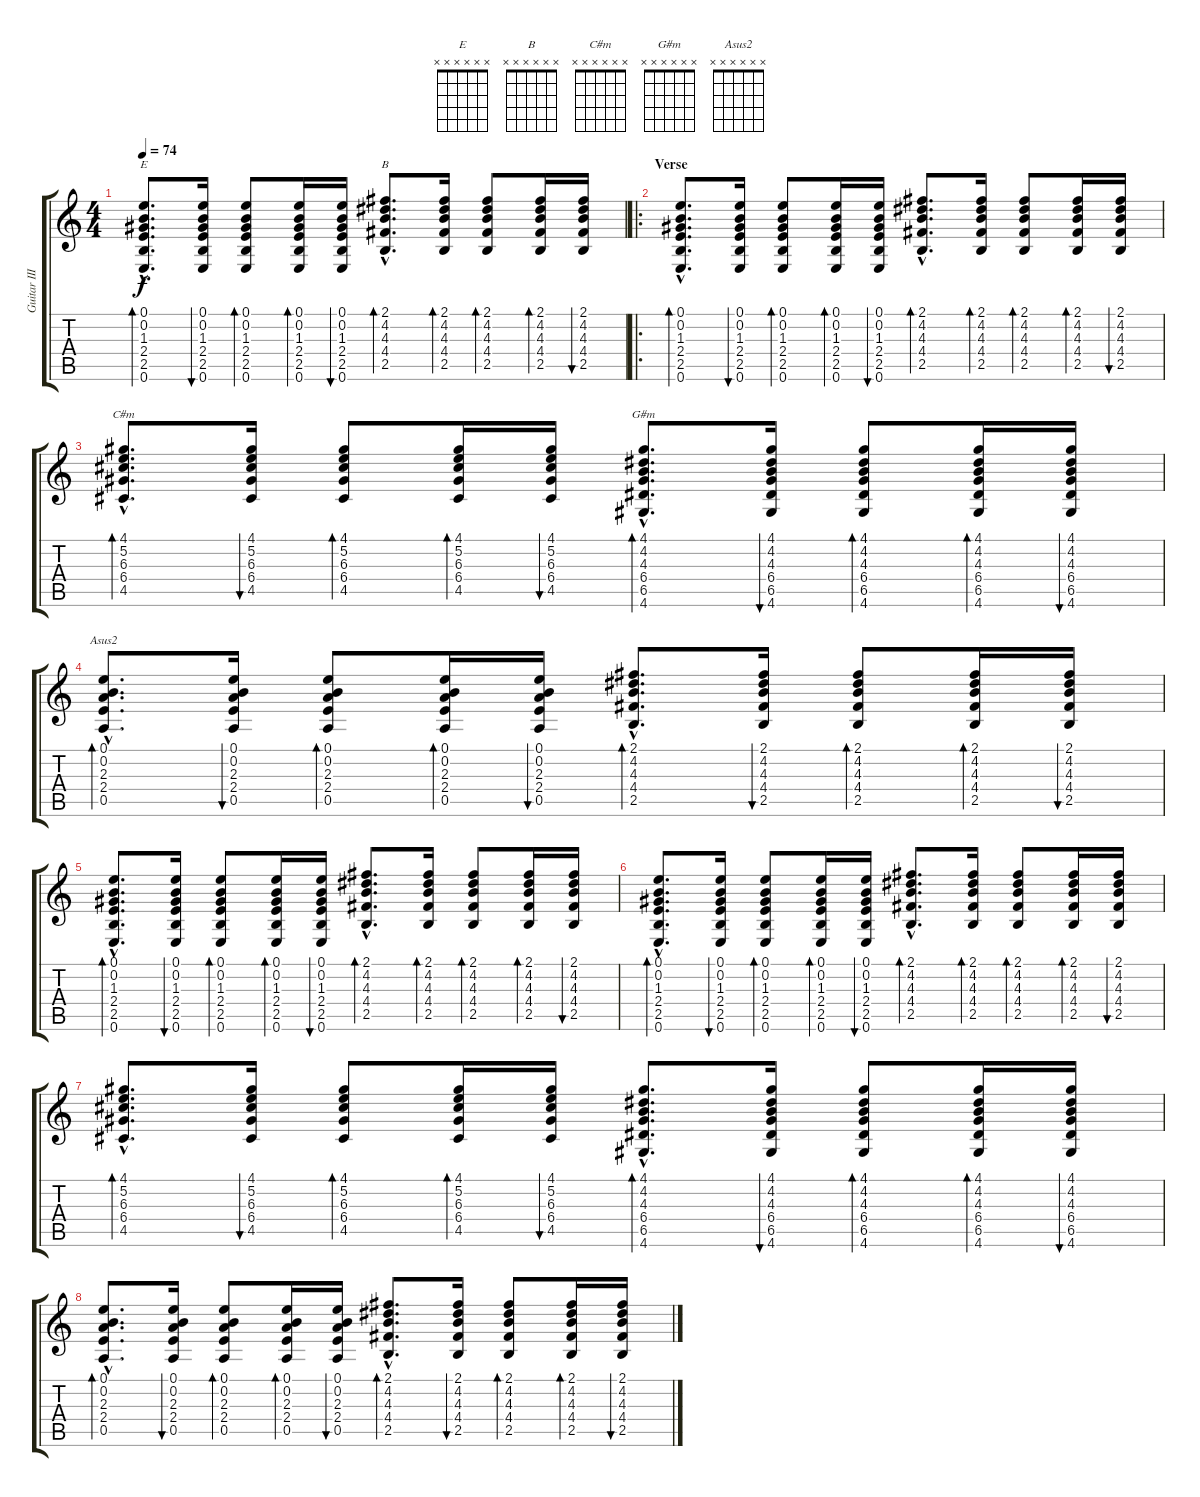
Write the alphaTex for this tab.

\track ("Guitar III" "Guitar III") {instrument acousticguitarsteel}
\staff {score tabs}
\tuning (E4 B3 G3 D3 A2 E2) {hide}
\chord ("E" x x x x x x)
\chord ("B" x x x x x x)
\chord ("C#m" x x x x x x)
\chord ("G#m" x x x x x x)
\chord ("Asus2" x x x x x x)
\ts (4 4)
\tempo 74
\clef g2
\ks c
(0.1{hac} 0.2{hac} 1.3{hac} 2.4{hac} 2.5{hac} 0.6{hac}).8{d bd 60 ch "E" dy f} (0.1 0.2 1.3 2.4 2.5 0.6).16{bu 60} (0.1 0.2 1.3 2.4 2.5 0.6).8{bd 60} (0.1 0.2 1.3 2.4 2.5 0.6).16{bd 60} (0.1 0.2 1.3 2.4 2.5 0.6).16{bu 60} (2.1{hac} 4.2{hac} 4.3{hac} 4.4{hac} 2.5{hac}).8{d bd 60 ch "B"} (2.1 4.2 4.3 4.4 2.5).16{bd 60} (2.1 4.2 4.3 4.4 2.5).8{bd 60} (2.1 4.2 4.3 4.4 2.5).16{bd 60} (2.1 4.2 4.3 4.4 2.5).16{bu 60} |
\ro
\section ("" "Verse")
(0.1{hac} 0.2{hac} 1.3{hac} 2.4{hac} 2.5{hac} 0.6{hac}).8{d bd 60} (0.1 0.2 1.3 2.4 2.5 0.6).16{bu 60} (0.1 0.2 1.3 2.4 2.5 0.6).8{bd 60} (0.1 0.2 1.3 2.4 2.5 0.6).16{bd 60} (0.1 0.2 1.3 2.4 2.5 0.6).16{bu 60} (2.1{hac} 4.2{hac} 4.3{hac} 4.4{hac} 2.5{hac}).8{d bd 60} (2.1 4.2 4.3 4.4 2.5).16{bd 60} (2.1 4.2 4.3 4.4 2.5).8{bd 60} (2.1 4.2 4.3 4.4 2.5).16{bd 60} (2.1 4.2 4.3 4.4 2.5).16{bu 60} |
(4.1{hac} 5.2{hac} 6.3{hac} 6.4{hac} 4.5{hac}).8{d bd 60 ch "C#m"} (4.1 5.2 6.3 6.4 4.5).16{bu 60} (4.1 5.2 6.3 6.4 4.5).8{bd 60} (4.1 5.2 6.3 6.4 4.5).16{bd 60} (4.1 5.2 6.3 6.4 4.5).16{bu 60} (4.1{hac} 4.2{hac} 4.3{hac} 6.4{hac} 6.5{hac} 4.6{hac}).8{d bd 60 ch "G#m"} (4.1 4.2 4.3 6.4 6.5 4.6).16{bu 60} (4.1 4.2 4.3 6.4 6.5 4.6).8{bd 60} (4.1 4.2 4.3 6.4 6.5 4.6).16{bd 60} (4.1 4.2 4.3 6.4 6.5 4.6).16{bu 60} |
(0.1{hac} 0.2{hac} 2.3{hac} 2.4{hac} 0.5{hac}).8{d bd 60 ch "Asus2"} (0.1 0.2 2.3 2.4 0.5).16{bu 60} (0.1 0.2 2.3 2.4 0.5).8{bd 60} (0.1 0.2 2.3 2.4 0.5).16{bd 60} (0.1 0.2 2.3 2.4 0.5).16{bu 60} (2.1{hac} 4.2{hac} 4.3{hac} 4.4{hac} 2.5{hac}).8{d bd 60} (2.1 4.2 4.3 4.4 2.5).16{bu 60} (2.1 4.2 4.3 4.4 2.5).8{bd 60} (2.1 4.2 4.3 4.4 2.5).16{bd 60} (2.1 4.2 4.3 4.4 2.5).16{bu 60} |
(0.1{hac} 0.2{hac} 1.3{hac} 2.4{hac} 2.5{hac} 0.6{hac}).8{d bd 60} (0.1 0.2 1.3 2.4 2.5 0.6).16{bu 60} (0.1 0.2 1.3 2.4 2.5 0.6).8{bd 60} (0.1 0.2 1.3 2.4 2.5 0.6).16{bd 60} (0.1 0.2 1.3 2.4 2.5 0.6).16{bu 60} (2.1{hac} 4.2{hac} 4.3{hac} 4.4{hac} 2.5{hac}).8{d bd 60} (2.1 4.2 4.3 4.4 2.5).16{bd 60} (2.1 4.2 4.3 4.4 2.5).8{bd 60} (2.1 4.2 4.3 4.4 2.5).16{bd 60} (2.1 4.2 4.3 4.4 2.5).16{bu 60} |
(0.1{hac} 0.2{hac} 1.3{hac} 2.4{hac} 2.5{hac} 0.6{hac}).8{d bd 60} (0.1 0.2 1.3 2.4 2.5 0.6).16{bu 60} (0.1 0.2 1.3 2.4 2.5 0.6).8{bd 60} (0.1 0.2 1.3 2.4 2.5 0.6).16{bd 60} (0.1 0.2 1.3 2.4 2.5 0.6).16{bu 60} (2.1{hac} 4.2{hac} 4.3{hac} 4.4{hac} 2.5{hac}).8{d bd 60} (2.1 4.2 4.3 4.4 2.5).16{bd 60} (2.1 4.2 4.3 4.4 2.5).8{bd 60} (2.1 4.2 4.3 4.4 2.5).16{bd 60} (2.1 4.2 4.3 4.4 2.5).16{bu 60} |
(4.1{hac} 5.2{hac} 6.3{hac} 6.4{hac} 4.5{hac}).8{d bd 60} (4.1 5.2 6.3 6.4 4.5).16{bu 60} (4.1 5.2 6.3 6.4 4.5).8{bd 60} (4.1 5.2 6.3 6.4 4.5).16{bd 60} (4.1 5.2 6.3 6.4 4.5).16{bu 60} (4.1{hac} 4.2{hac} 4.3{hac} 6.4{hac} 6.5{hac} 4.6{hac}).8{d bd 60} (4.1 4.2 4.3 6.4 6.5 4.6).16{bu 60} (4.1 4.2 4.3 6.4 6.5 4.6).8{bd 60} (4.1 4.2 4.3 6.4 6.5 4.6).16{bd 60} (4.1 4.2 4.3 6.4 6.5 4.6).16{bu 60} |
(0.1{hac} 0.2{hac} 2.3{hac} 2.4{hac} 0.5{hac}).8{d bd 60} (0.1 0.2 2.3 2.4 0.5).16{bu 60} (0.1 0.2 2.3 2.4 0.5).8{bd 60} (0.1 0.2 2.3 2.4 0.5).16{bd 60} (0.1 0.2 2.3 2.4 0.5).16{bu 60} (2.1{hac} 4.2{hac} 4.3{hac} 4.4{hac} 2.5{hac}).8{d bd 60} (2.1 4.2 4.3 4.4 2.5).16{bu 60} (2.1 4.2 4.3 4.4 2.5).8{bd 60} (2.1 4.2 4.3 4.4 2.5).16{bd 60} (2.1 4.2 4.3 4.4 2.5).16{bu 60}
